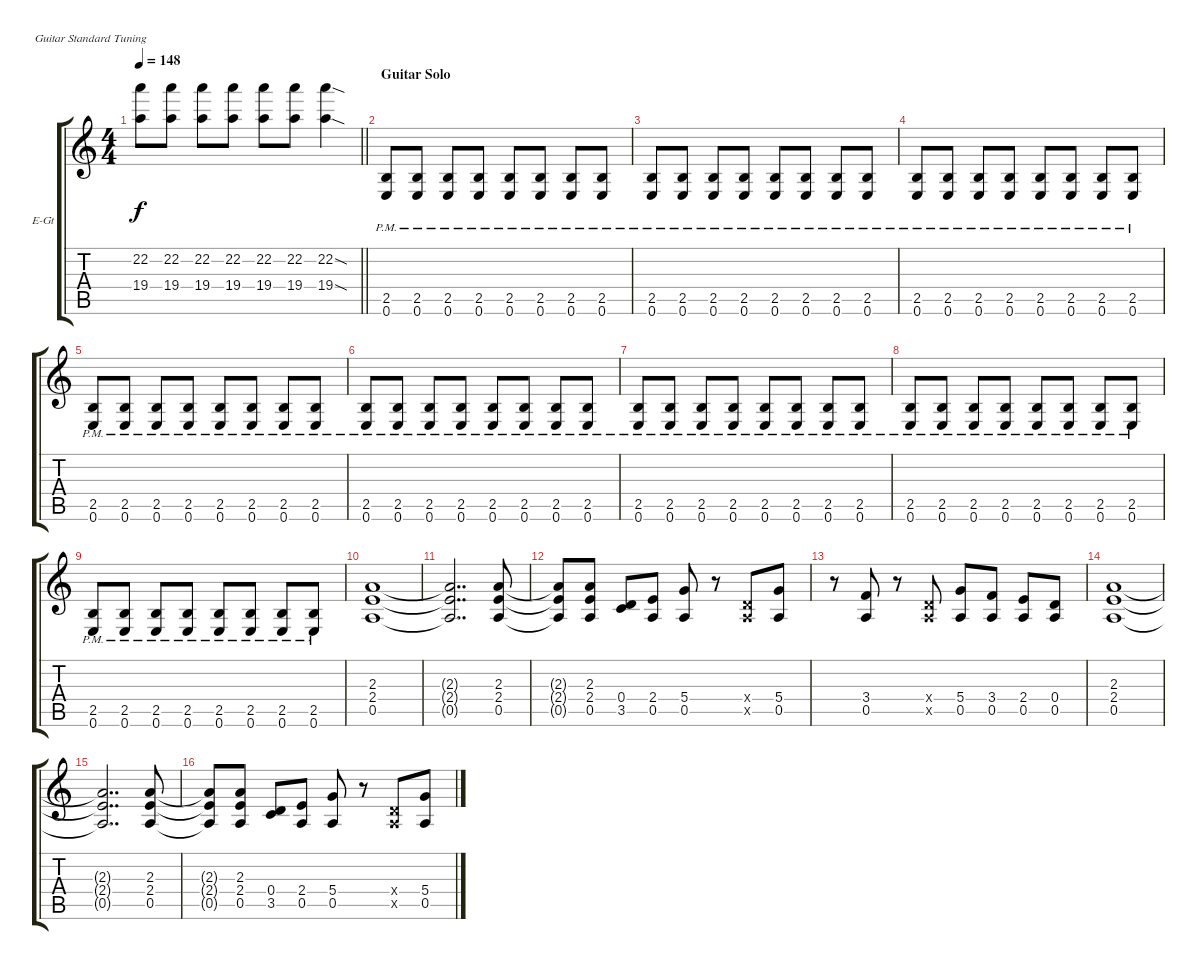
\bracketExtendMode groupsimilarinstruments
\firstSystemTrackNameOrientation horizontal
\otherSystemsTrackNameOrientation horizontal
\track ("Rudolf Schenker" "E-Gt") {instrument distortionguitar}
\staff {score tabs}
\tuning (E4 B3 G3 D3 A2 E2)
\ts (4 4)
\tempo 148
\clef g2
\barLineRight lightlight
\ks c
(19.4 22.2).8{dy f} (22.2 19.4).8 (22.2 19.4).8 (22.2 19.4).8 (22.2 19.4).8 (22.2 19.4).8 (22.2{sod} 19.4{sod}).4 |
\section ("" "Guitar Solo")
(2.5{pm} 0.6{pm}).8 (2.5{pm} 0.6{pm}).8 (2.5{pm} 0.6{pm}).8 (2.5{pm} 0.6{pm}).8 (2.5{pm} 0.6{pm}).8 (2.5{pm} 0.6{pm}).8 (2.5{pm} 0.6{pm}).8 (2.5{pm} 0.6{pm}).8 |
(2.5{pm} 0.6{pm}).8 (2.5{pm} 0.6{pm}).8 (2.5{pm} 0.6{pm}).8 (2.5{pm} 0.6{pm}).8 (2.5{pm} 0.6{pm}).8 (2.5{pm} 0.6{pm}).8 (2.5{pm} 0.6{pm}).8 (2.5{pm} 0.6{pm}).8 |
(2.5{pm} 0.6{pm}).8 (2.5{pm} 0.6{pm}).8 (2.5{pm} 0.6{pm}).8 (2.5{pm} 0.6{pm}).8 (2.5{pm} 0.6{pm}).8 (2.5{pm} 0.6{pm}).8 (2.5{pm} 0.6{pm}).8 (2.5{pm} 0.6{pm}).8 |
(2.5{pm} 0.6{pm}).8 (2.5{pm} 0.6{pm}).8 (2.5{pm} 0.6{pm}).8 (2.5{pm} 0.6{pm}).8 (2.5{pm} 0.6{pm}).8 (2.5{pm} 0.6{pm}).8 (2.5{pm} 0.6{pm}).8 (2.5{pm} 0.6{pm}).8 |
(2.5{pm} 0.6{pm}).8 (2.5{pm} 0.6{pm}).8 (2.5{pm} 0.6{pm}).8 (2.5{pm} 0.6{pm}).8 (2.5{pm} 0.6{pm}).8 (2.5{pm} 0.6{pm}).8 (2.5{pm} 0.6{pm}).8 (2.5{pm} 0.6{pm}).8 |
(2.5{pm} 0.6{pm}).8 (2.5{pm} 0.6{pm}).8 (2.5{pm} 0.6{pm}).8 (2.5{pm} 0.6{pm}).8 (2.5{pm} 0.6{pm}).8 (2.5{pm} 0.6{pm}).8 (2.5{pm} 0.6{pm}).8 (2.5{pm} 0.6{pm}).8 |
(2.5{pm} 0.6{pm}).8 (2.5{pm} 0.6{pm}).8 (2.5{pm} 0.6{pm}).8 (2.5{pm} 0.6{pm}).8 (2.5{pm} 0.6{pm}).8 (2.5{pm} 0.6{pm}).8 (2.5{pm} 0.6{pm}).8 (2.5{pm} 0.6{pm}).8 |
(2.5{pm} 0.6{pm}).8 (2.5{pm} 0.6{pm}).8 (2.5{pm} 0.6{pm}).8 (2.5{pm} 0.6{pm}).8 (2.5{pm} 0.6{pm}).8 (2.5{pm} 0.6{pm}).8 (2.5{pm} 0.6{pm}).8 (2.5{pm} 0.6{pm}).8 |
(2.3 2.4 0.5).1 |
(2.3{t} 2.4{t} 0.5{t}).2{dd} (0.5 2.4 2.3).8 |
(0.5{t} 2.4{t} 2.3{t}).8 (0.5 2.4 2.3).8 (3.5 0.4).8 (0.5 2.4).8 (0.5 5.4).8 r.8 (0.5{x} 0.4{x}).8 (0.5 5.4).8 |
r.8 (0.5 3.4).8 r.8 (0.5{x} 0.4{x}).8 (0.5 5.4).8 (0.5 3.4).8 (2.4 0.5).8 (0.5 0.4).8 |
(2.3 2.4 0.5).1 |
(2.3{t} 2.4{t} 0.5{t}).2{dd} (0.5 2.4 2.3).8 |
(0.5{t} 2.4{t} 2.3{t}).8 (0.5 2.4 2.3).8 (3.5 0.4).8 (0.5 2.4).8 (0.5 5.4).8 r.8 (0.5{x} 0.4{x}).8 (0.5 5.4).8
